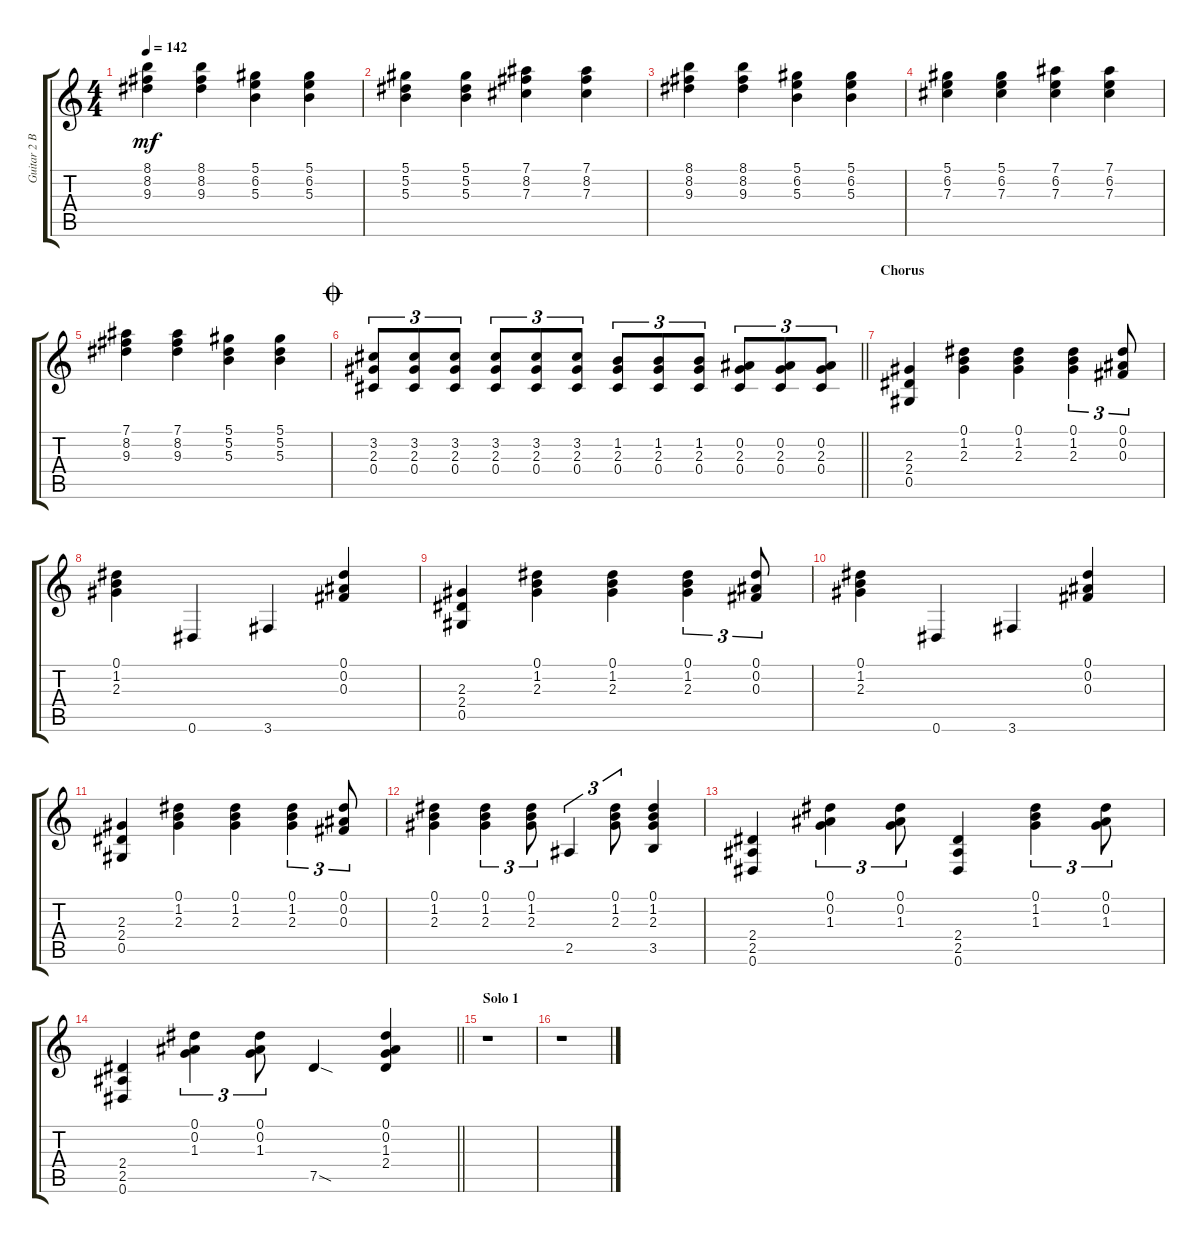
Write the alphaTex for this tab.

\track ("Guitar 2 Bernd Kurtzke" "Guitar 2 B") {instrument distortionguitar}
\staff {score tabs}
\tuning (Eb4 Bb3 Gb3 Db3 Ab2 Eb2) {hide}
\ts (4 4)
\tempo 142
\clef g2
\ks c
(8.1 8.2 9.3).4{dy mf} (8.1 8.2 9.3).4 (5.1 6.2 5.3).4 (5.1 6.2 5.3).4 |
(5.1 5.2 5.3).4 (5.1 5.2 5.3).4 (7.1 8.2 7.3).4 (7.1 8.2 7.3).4 |
(8.1 8.2 9.3).4 (8.1 8.2 9.3).4 (5.1 6.2 5.3).4 (5.1 6.2 5.3).4 |
(5.1 6.2 7.3).4 (5.1 6.2 7.3).4 (7.1 6.2 7.3).4 (7.1 6.2 7.3).4 |
(7.1 8.2 9.3).4 (7.1 8.2 9.3).4 (5.1 5.2 5.3).4 (5.1 5.2 5.3).4 |
\jump coda
\barLineRight lightlight
(3.2 2.3 0.4).8{tu (3 2)} (3.2 2.3 0.4).8{tu (3 2)} (3.2 2.3 0.4).8{tu (3 2)} (3.2 2.3 0.4).8{tu (3 2)} (3.2 2.3 0.4).8{tu (3 2)} (3.2 2.3 0.4).8{tu (3 2)} (1.2 2.3 0.4).8{tu (3 2)} (1.2 2.3 0.4).8{tu (3 2)} (1.2 2.3 0.4).8{tu (3 2)} (0.2 2.3 0.4).8{tu (3 2)} (0.2 2.3 0.4).8{tu (3 2)} (0.2 2.3 0.4).8{tu (3 2)} |
\section ("" "Chorus")
(2.3 2.4 0.5).4 (0.1 1.2 2.3).4 (0.1 1.2 2.3).4 (0.1 1.2 2.3).4{tu (3 2)} (0.1 0.2 0.3).8{tu (3 2)} |
(0.1 1.2 2.3).4 0.6.4 3.6.4 (0.1 0.2 0.3).4 |
(2.3 2.4 0.5).4 (0.1 1.2 2.3).4 (0.1 1.2 2.3).4 (0.1 1.2 2.3).4{tu (3 2)} (0.1 0.2 0.3).8{tu (3 2)} |
(0.1 1.2 2.3).4 0.6.4 3.6.4 (0.1 0.2 0.3).4 |
(2.3 2.4 0.5).4 (0.1 1.2 2.3).4 (0.1 1.2 2.3).4 (0.1 1.2 2.3).4{tu (3 2)} (0.1 0.2 0.3).8{tu (3 2)} |
(0.1 1.2 2.3).4 (0.1 1.2 2.3).4{tu (3 2)} (0.1 1.2 2.3).8{tu (3 2)} 2.5.4{tu (3 2)} (0.1 1.2 2.3).8{tu (3 2)} (0.1 1.2 2.3 3.5).4 |
(2.4 2.5 0.6).4 (0.1 0.2 1.3).4{tu (3 2)} (0.1 0.2 1.3).8{tu (3 2)} (2.4 2.5 0.6).4 (0.1 1.2 1.3).4{tu (3 2)} (0.1 0.2 1.3).8{tu (3 2)} |
\barLineRight lightlight
(2.4 2.5 0.6).4 (0.1 0.2 1.3).4{tu (3 2)} (0.1 0.2 1.3).8{tu (3 2)} 7.5{sod}.4 (0.1 0.2 1.3 2.4).4 |
\section ("" "Solo 1")
r.1 |
r.1
